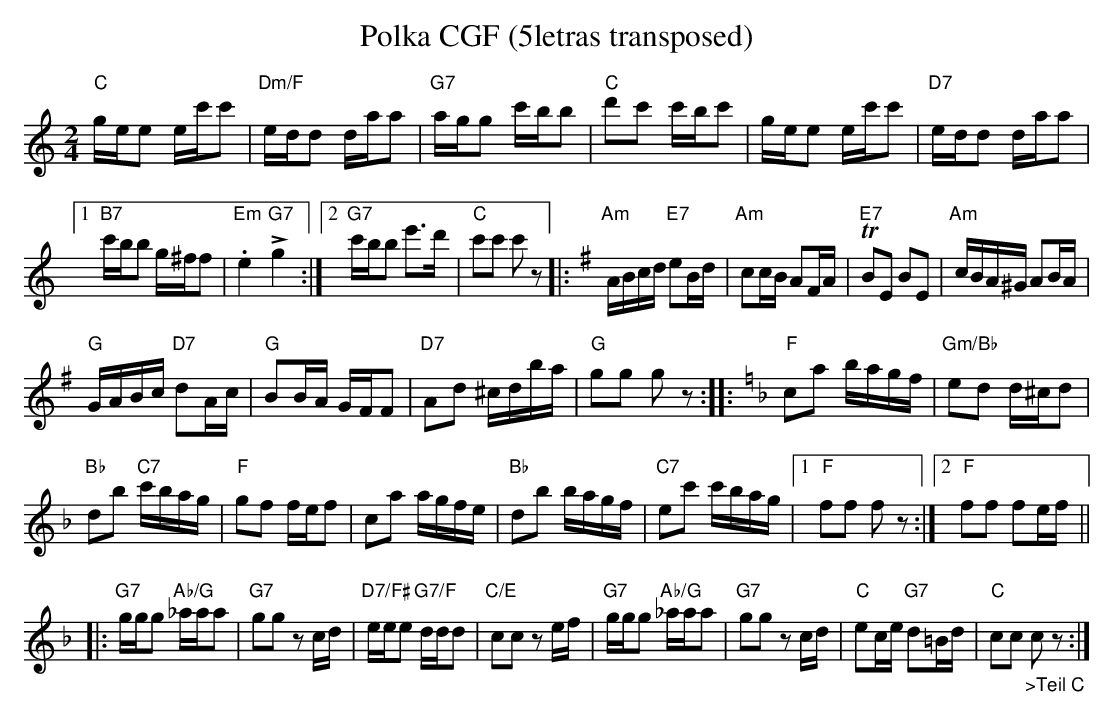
X:1
T: Polka CGF (5letras transposed)
M:2/4
L:1/16
K:C transpose=3 %%MIDI gchordon
"C"gee2 ec'c'2 | "Dm/F"edd2 daa2 | "G7"agg2 c'bb2 | "C"d'2c'2 c'bc'2 | gee2 ec'c'2 | "D7"edd2 daa2 |1
"B7"c'bb2 g^ff2 | "Em".e4 "G7"!>!g4 :|2   "G7"c'bb2 e'2>d'2 | "C"c'2c'2 c'2z2 |: [K:G]  "Am"ABcd "E7"e2Bd | "Am"c2cB A2FA | "E7"TB2E2 B2E2 | "Am"cBA^G A2BA |
"G"GABc "D7"d2Ac | "G"B2BA GFF2 | "D7"A2d2 ^cdba | "G"g2g2 g2z2 :: [K:F] "F"c2a2 bagf | "Gm/Bb"e2d2 d^cd2 |
"Bb"d2b2 "C7"c'bag | "F"g2f2 fef2 | c2a2 agfe | "Bb"d2b2 bagf | "C7"e2c'2 c'bag |1 "F"f2f2 f2z2 :|2 "F"f2f2 f2ef ||
|: "G7"ggg2 "Ab/G"_aaa2 | "G7"g2g2 z2cd | "D7/F#"eee2 "G7/F"ddd2 | "C/E"c2c2 z2ef |  "G7"ggg2 "Ab/G"_aaa2 | "G7"g2g2 z2cd | "C"e2ce "G7"d2=Bd | "C"c2c2 "_>Teil C"c2z2 :|
